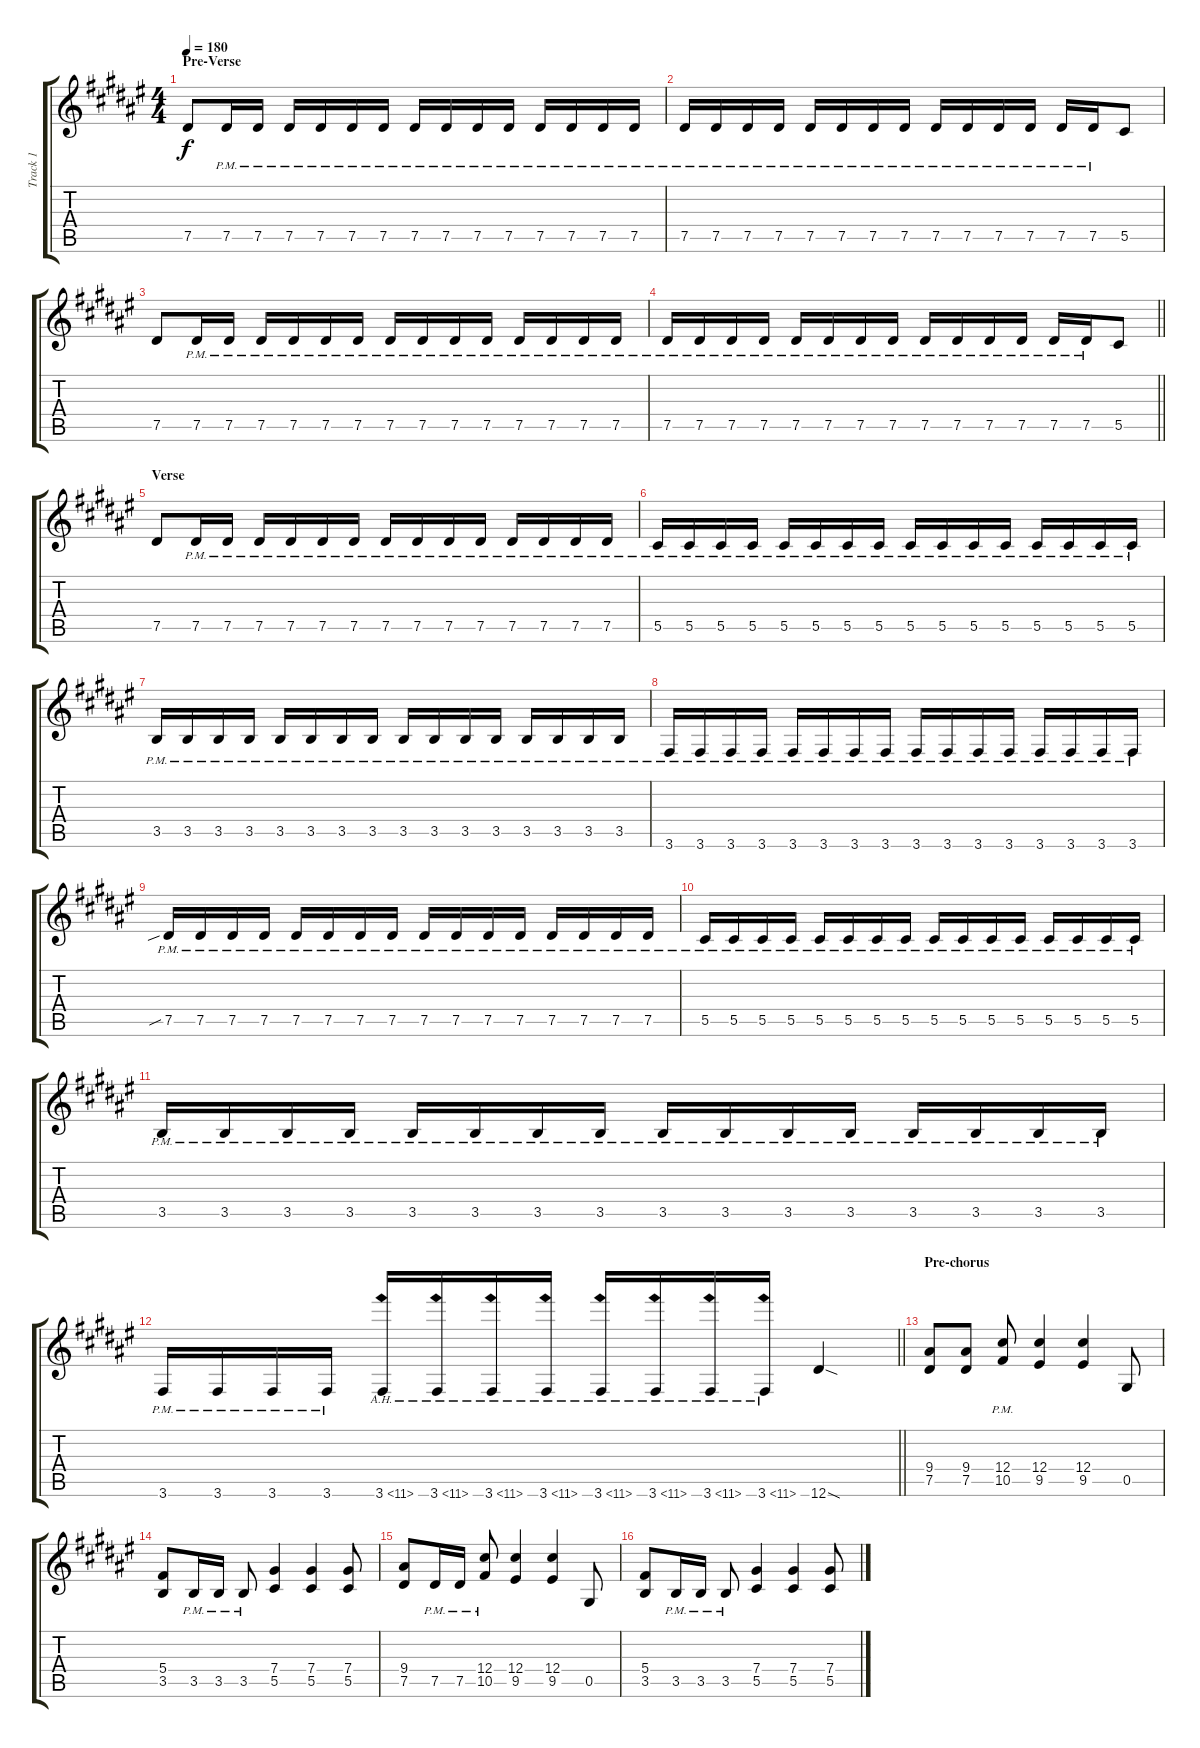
\track ("Track 1" "Track 1") {instrument distortionguitar}
\staff {score tabs}
\tuning (Eb4 Bb3 Gb3 Db3 Ab2 Eb2) {hide}
\ts (4 4)
\section ("" "Pre-Verse")
\tempo 180
\clef g2
\ks f#
7.5.8{dy f} 7.5{pm}.16 7.5{pm}.16 7.5{pm}.16 7.5{pm}.16 7.5{pm}.16 7.5{pm}.16 7.5{pm}.16 7.5{pm}.16 7.5{pm}.16 7.5{pm}.16 7.5{pm}.16 7.5{pm}.16 7.5{pm}.16 7.5{pm}.16 |
7.5{pm}.16 7.5{pm}.16 7.5{pm}.16 7.5{pm}.16 7.5{pm}.16 7.5{pm}.16 7.5{pm}.16 7.5{pm}.16 7.5{pm}.16 7.5{pm}.16 7.5{pm}.16 7.5{pm}.16 7.5{pm}.16 7.5{pm}.16 5.5.8 |
7.5.8 7.5{pm}.16 7.5{pm}.16 7.5{pm}.16 7.5{pm}.16 7.5{pm}.16 7.5{pm}.16 7.5{pm}.16 7.5{pm}.16 7.5{pm}.16 7.5{pm}.16 7.5{pm}.16 7.5{pm}.16 7.5{pm}.16 7.5{pm}.16 |
\barLineRight lightlight
7.5{pm}.16 7.5{pm}.16 7.5{pm}.16 7.5{pm}.16 7.5{pm}.16 7.5{pm}.16 7.5{pm}.16 7.5{pm}.16 7.5{pm}.16 7.5{pm}.16 7.5{pm}.16 7.5{pm}.16 7.5{pm}.16 7.5{pm}.16 5.5.8 |
\section ("" "Verse")
7.5.8 7.5{pm}.16 7.5{pm}.16 7.5{pm}.16 7.5{pm}.16 7.5{pm}.16 7.5{pm}.16 7.5{pm}.16 7.5{pm}.16 7.5{pm}.16 7.5{pm}.16 7.5{pm}.16 7.5{pm}.16 7.5{pm}.16 7.5{pm}.16 |
5.5{pm}.16 5.5{pm}.16 5.5{pm}.16 5.5{pm}.16 5.5{pm}.16 5.5{pm}.16 5.5{pm}.16 5.5{pm}.16 5.5{pm}.16 5.5{pm}.16 5.5{pm}.16 5.5{pm}.16 5.5{pm}.16 5.5{pm}.16 5.5{pm}.16 5.5{pm}.16 |
3.5{pm}.16 3.5{pm}.16 3.5{pm}.16 3.5{pm}.16 3.5{pm}.16 3.5{pm}.16 3.5{pm}.16 3.5{pm}.16 3.5{pm}.16 3.5{pm}.16 3.5{pm}.16 3.5{pm}.16 3.5{pm}.16 3.5{pm}.16 3.5{pm}.16 3.5{pm}.16 |
3.6{pm}.16 3.6{pm}.16 3.6{pm}.16 3.6{pm}.16 3.6{pm}.16 3.6{pm}.16 3.6{pm}.16 3.6{pm}.16 3.6{pm}.16 3.6{pm}.16 3.6{pm}.16 3.6{pm}.16 3.6{pm}.16 3.6{pm}.16 3.6{pm}.16 3.6{pm}.16 |
7.5{sib pm}.16 7.5{pm}.16 7.5{pm}.16 7.5{pm}.16 7.5{pm}.16 7.5{pm}.16 7.5{pm}.16 7.5{pm}.16 7.5{pm}.16 7.5{pm}.16 7.5{pm}.16 7.5{pm}.16 7.5{pm}.16 7.5{pm}.16 7.5{pm}.16 7.5{pm}.16 |
5.5{pm}.16 5.5{pm}.16 5.5{pm}.16 5.5{pm}.16 5.5{pm}.16 5.5{pm}.16 5.5{pm}.16 5.5{pm}.16 5.5{pm}.16 5.5{pm}.16 5.5{pm}.16 5.5{pm}.16 5.5{pm}.16 5.5{pm}.16 5.5{pm}.16 5.5{pm}.16 |
3.5{pm}.16 3.5{pm}.16 3.5{pm}.16 3.5{pm}.16 3.5{pm}.16 3.5{pm}.16 3.5{pm}.16 3.5{pm}.16 3.5{pm}.16 3.5{pm}.16 3.5{pm}.16 3.5{pm}.16 3.5{pm}.16 3.5{pm}.16 3.5{pm}.16 3.5{pm}.16 |
\barLineRight lightlight
3.6{pm}.16 3.6{pm}.16 3.6{pm}.16 3.6{pm}.16 3.6{ah 8}.16 3.6{ah 8}.16 3.6{ah 8}.16 3.6{ah 8}.16 3.6{ah 8}.16 3.6{ah 8}.16 3.6{ah 8}.16 3.6{ah 8}.16 12.6{sod}.4 |
\section ("" "Pre-chorus")
(9.4 7.5).8 (9.4 7.5).8 (12.4{pm} 10.5{pm}).8 (12.4 9.5).4 (12.4 9.5).4 0.5.8 |
(5.4 3.5).8 3.5{pm}.16 3.5{pm}.16 3.5{pm}.8 (7.4 5.5).4 (7.4 5.5).4 (7.4 5.5).8 |
(9.4 7.5).8 7.5{pm}.16 7.5{pm}.16 (12.4{pm} 10.5{pm}).8 (12.4 9.5).4 (12.4 9.5).4 0.5.8 |
(5.4 3.5).8 3.5{pm}.16 3.5{pm}.16 3.5{pm}.8 (7.4 5.5).4 (7.4 5.5).4 (7.4 5.5).8
